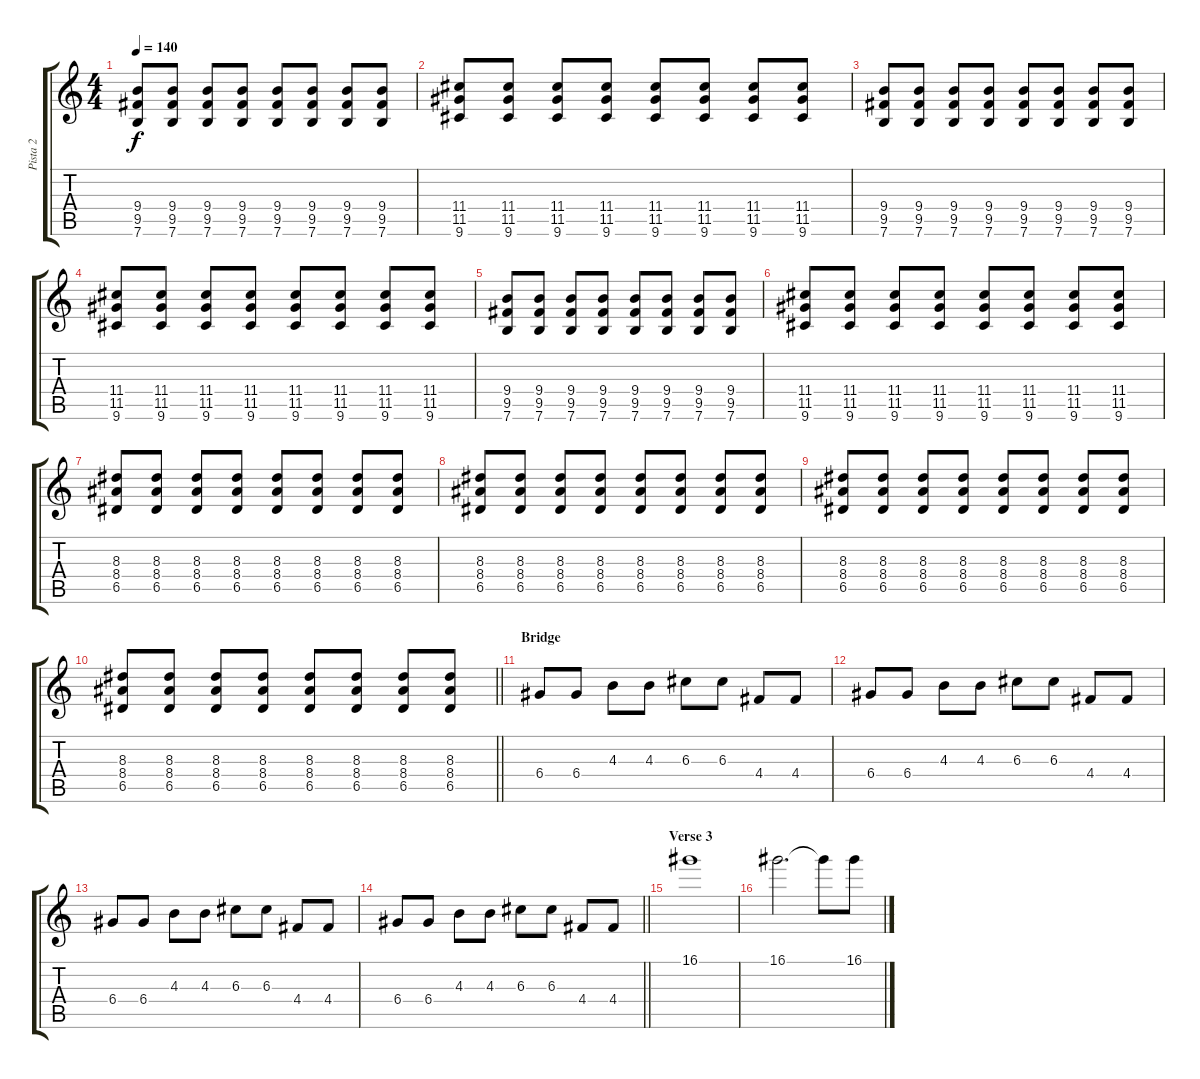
\track ("Pista 2" "Pista 2") {instrument distortionguitar}
\staff {score tabs}
\tuning (E4 B3 G3 D3 A2 E2) {hide}
\ts (4 4)
\tempo 140
\clef g2
\ks c
(9.4 9.5 7.6).8{dy f} (9.4 9.5 7.6).8 (9.4 9.5 7.6).8 (9.4 9.5 7.6).8 (9.4 9.5 7.6).8 (9.4 9.5 7.6).8 (9.4 9.5 7.6).8 (9.4 9.5 7.6).8 |
(11.4 11.5 9.6).8 (11.4 11.5 9.6).8 (11.4 11.5 9.6).8 (11.4 11.5 9.6).8 (11.4 11.5 9.6).8 (11.4 11.5 9.6).8 (11.4 11.5 9.6).8 (11.4 11.5 9.6).8 |
(9.4 9.5 7.6).8 (9.4 9.5 7.6).8 (9.4 9.5 7.6).8 (9.4 9.5 7.6).8 (9.4 9.5 7.6).8 (9.4 9.5 7.6).8 (9.4 9.5 7.6).8 (9.4 9.5 7.6).8 |
(11.4 11.5 9.6).8 (11.4 11.5 9.6).8 (11.4 11.5 9.6).8 (11.4 11.5 9.6).8 (11.4 11.5 9.6).8 (11.4 11.5 9.6).8 (11.4 11.5 9.6).8 (11.4 11.5 9.6).8 |
(9.4 9.5 7.6).8 (9.4 9.5 7.6).8 (9.4 9.5 7.6).8 (9.4 9.5 7.6).8 (9.4 9.5 7.6).8 (9.4 9.5 7.6).8 (9.4 9.5 7.6).8 (9.4 9.5 7.6).8 |
(11.4 11.5 9.6).8 (11.4 11.5 9.6).8 (11.4 11.5 9.6).8 (11.4 11.5 9.6).8 (11.4 11.5 9.6).8 (11.4 11.5 9.6).8 (11.4 11.5 9.6).8 (11.4 11.5 9.6).8 |
(8.3 8.4 6.5).8 (8.3 8.4 6.5).8 (8.3 8.4 6.5).8 (8.3 8.4 6.5).8 (8.3 8.4 6.5).8 (8.3 8.4 6.5).8 (8.3 8.4 6.5).8 (8.3 8.4 6.5).8 |
(8.3 8.4 6.5).8 (8.3 8.4 6.5).8 (8.3 8.4 6.5).8 (8.3 8.4 6.5).8 (8.3 8.4 6.5).8 (8.3 8.4 6.5).8 (8.3 8.4 6.5).8 (8.3 8.4 6.5).8 |
(8.3 8.4 6.5).8 (8.3 8.4 6.5).8 (8.3 8.4 6.5).8 (8.3 8.4 6.5).8 (8.3 8.4 6.5).8 (8.3 8.4 6.5).8 (8.3 8.4 6.5).8 (8.3 8.4 6.5).8 |
\barLineRight lightlight
(8.3 8.4 6.5).8 (8.3 8.4 6.5).8 (8.3 8.4 6.5).8 (8.3 8.4 6.5).8 (8.3 8.4 6.5).8 (8.3 8.4 6.5).8 (8.3 8.4 6.5).8 (8.3 8.4 6.5).8 |
\section ("" "Bridge")
6.4.8 6.4.8 4.3.8 4.3.8 6.3.8 6.3.8 4.4.8 4.4.8 |
6.4.8 6.4.8 4.3.8 4.3.8 6.3.8 6.3.8 4.4.8 4.4.8 |
6.4.8 6.4.8 4.3.8 4.3.8 6.3.8 6.3.8 4.4.8 4.4.8 |
\barLineRight lightlight
6.4.8 6.4.8 4.3.8 4.3.8 6.3.8 6.3.8 4.4.8 4.4.8 |
\section ("" "Verse 3")
16.1.1{instrument guitarharmonics} |
16.1.2{d volume 6} 16.1{t}.8 16.1.8
